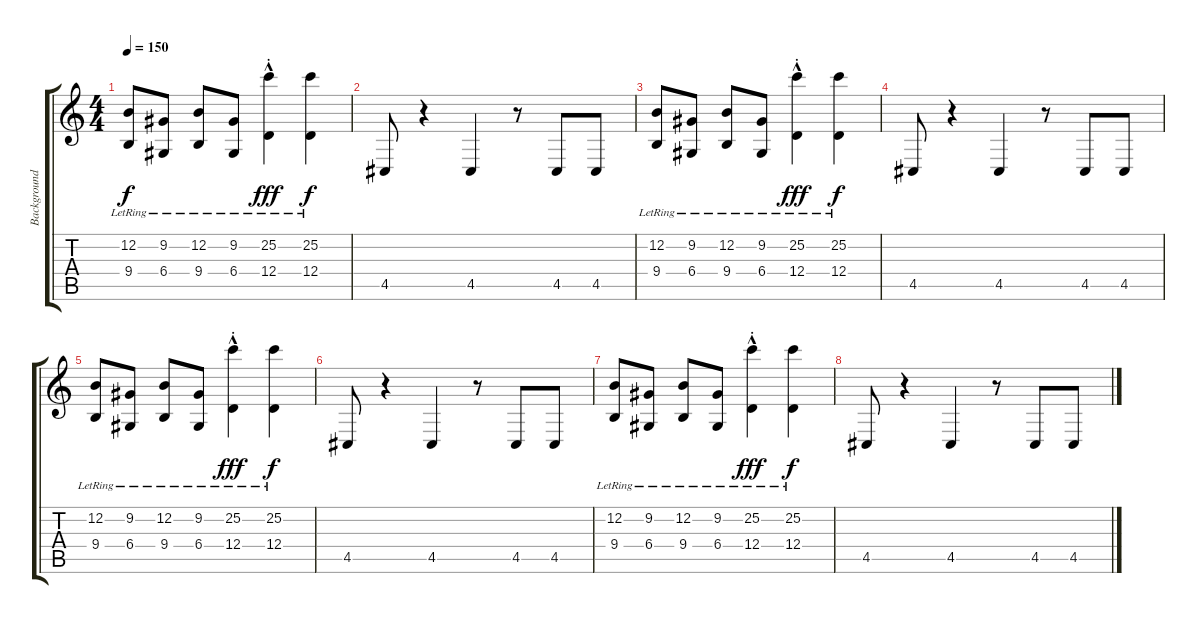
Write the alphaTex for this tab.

\track ("Background effects 2" "Background") {instrument agogo}
\staff {score tabs}
\tuning (A4 B3 G3 D3 A2 E2) {hide}
\ts (4 4)
\tempo 150
\clef g2
\ks c
(12.2{lr} 9.4{lr}).8{dy f volume 5} (9.2{lr} 6.4{lr}).8{volume 10} (12.2{lr} 9.4{lr}).8 (9.2{lr} 6.4{lr}).8 (25.2{hac lr} 12.4{hac st lr}).4{dy fff} (25.2{lr} 12.4{lr}).4{dy f} |
4.5.8{volume 6} r.4 4.5.4 r.8 4.5.8 4.5.8 |
(12.2{lr} 9.4{lr}).8 (9.2{lr} 6.4{lr}).8 (12.2{lr} 9.4{lr}).8 (9.2{lr} 6.4{lr}).8 (25.2{hac lr} 12.4{hac st lr}).4{dy fff} (25.2{lr} 12.4{lr}).4{dy f} |
4.5.8 r.4 4.5.4 r.8 4.5.8 4.5.8 |
(12.2{lr} 9.4{lr}).8 (9.2{lr} 6.4{lr}).8 (12.2{lr} 9.4{lr}).8 (9.2{lr} 6.4{lr}).8 (25.2{hac lr} 12.4{hac st lr}).4{dy fff} (25.2{lr} 12.4{lr}).4{dy f} |
4.5.8 r.4 4.5.4 r.8 4.5.8 4.5.8 |
(12.2{lr} 9.4{lr}).8 (9.2{lr} 6.4{lr}).8 (12.2{lr} 9.4{lr}).8 (9.2{lr} 6.4{lr}).8 (25.2{hac lr} 12.4{hac st lr}).4{dy fff} (25.2{lr} 12.4{lr}).4{dy f} |
4.5.8 r.4 4.5.4 r.8 4.5.8 4.5.8
